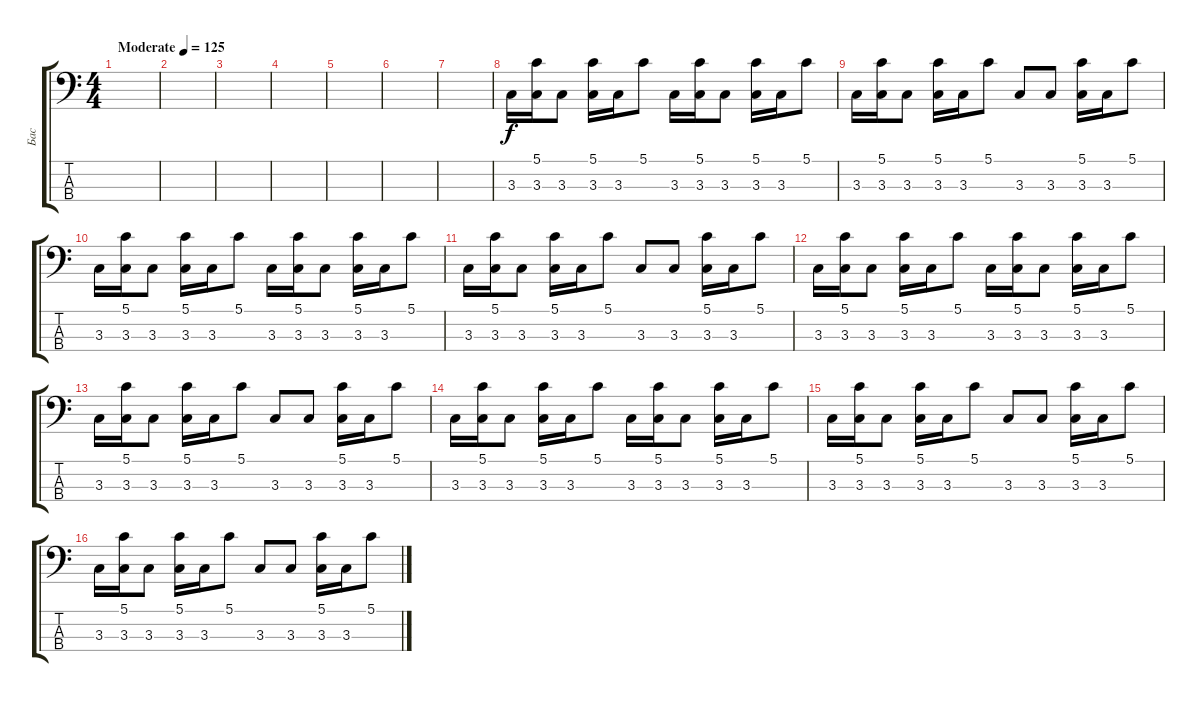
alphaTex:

\track ("Бас" "Бас") {instrument synthbass1}
\staff {score tabs}
\tuning (G2 D2 A1 E1) {hide}
\ts (4 4)
\tempo (125 "Moderate")
\clef f4
\ks c
|
|
|
|
|
|
|
3.3.16 (5.1 3.3).16 3.3.8 (5.1 3.3).16 3.3.16 5.1.8 3.3.16 (5.1 3.3).16 3.3.8 (5.1 3.3).16 3.3.16 5.1.8 |
3.3.16 (5.1 3.3).16 3.3.8 (5.1 3.3).16 3.3.16 5.1.8 3.3.8 3.3.8 (5.1 3.3).16 3.3.16 5.1.8 |
3.3.16 (5.1 3.3).16 3.3.8 (5.1 3.3).16 3.3.16 5.1.8 3.3.16 (5.1 3.3).16 3.3.8 (5.1 3.3).16 3.3.16 5.1.8 |
3.3.16 (5.1 3.3).16 3.3.8 (5.1 3.3).16 3.3.16 5.1.8 3.3.8 3.3.8 (5.1 3.3).16 3.3.16 5.1.8 |
3.3.16 (5.1 3.3).16 3.3.8 (5.1 3.3).16 3.3.16 5.1.8 3.3.16 (5.1 3.3).16 3.3.8 (5.1 3.3).16 3.3.16 5.1.8 |
3.3.16 (5.1 3.3).16 3.3.8 (5.1 3.3).16 3.3.16 5.1.8 3.3.8 3.3.8 (5.1 3.3).16 3.3.16 5.1.8 |
3.3.16 (5.1 3.3).16 3.3.8 (5.1 3.3).16 3.3.16 5.1.8 3.3.16 (5.1 3.3).16 3.3.8 (5.1 3.3).16 3.3.16 5.1.8 |
3.3.16 (5.1 3.3).16 3.3.8 (5.1 3.3).16 3.3.16 5.1.8 3.3.8 3.3.8 (5.1 3.3).16 3.3.16 5.1.8 |
3.3.16 (5.1 3.3).16 3.3.8 (5.1 3.3).16 3.3.16 5.1.8 3.3.8 3.3.8 (5.1 3.3).16 3.3.16 5.1.8
